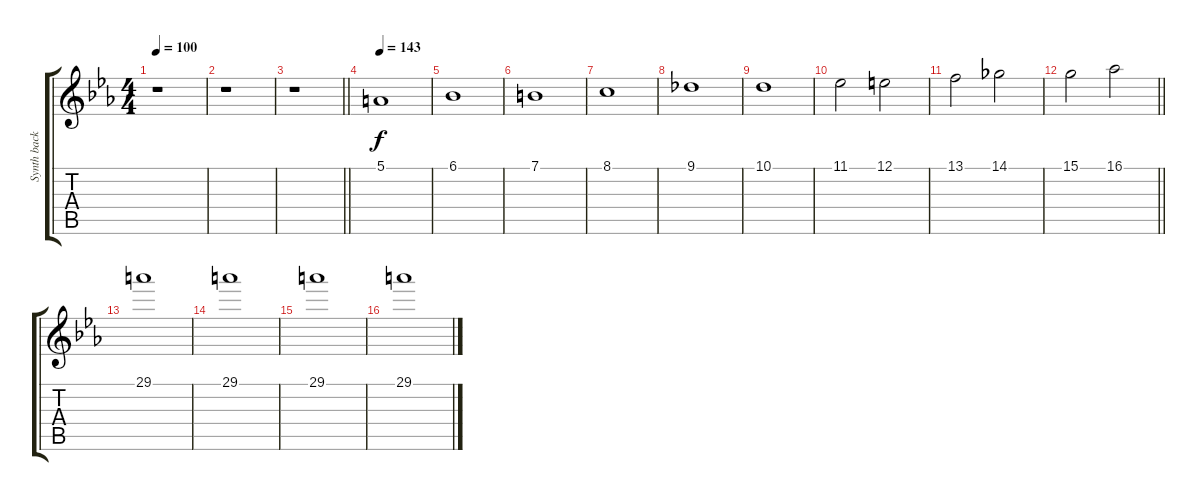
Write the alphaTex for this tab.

\track ("Synth backing track" "Synth back") {instrument lead2sawtooth}
\staff {score tabs}
\tuning (E4 B3 G3 D3 A2 E2) {hide}
\ts (4 4)
\tempo 100
\clef g2
\ks cminor
r.1{dy f} |
r.1 |
\barLineRight lightlight
r.1 |
\tempo 143
5.1.1{volume 12} |
6.1.1 |
7.1.1 |
8.1.1 |
9.1.1 |
10.1.1 |
11.1.2 12.1.2 |
13.1.2 14.1.2 |
\barLineRight lightlight
15.1.2 16.1.2 |
29.1.1 |
29.1.1 |
29.1.1 |
29.1.1
